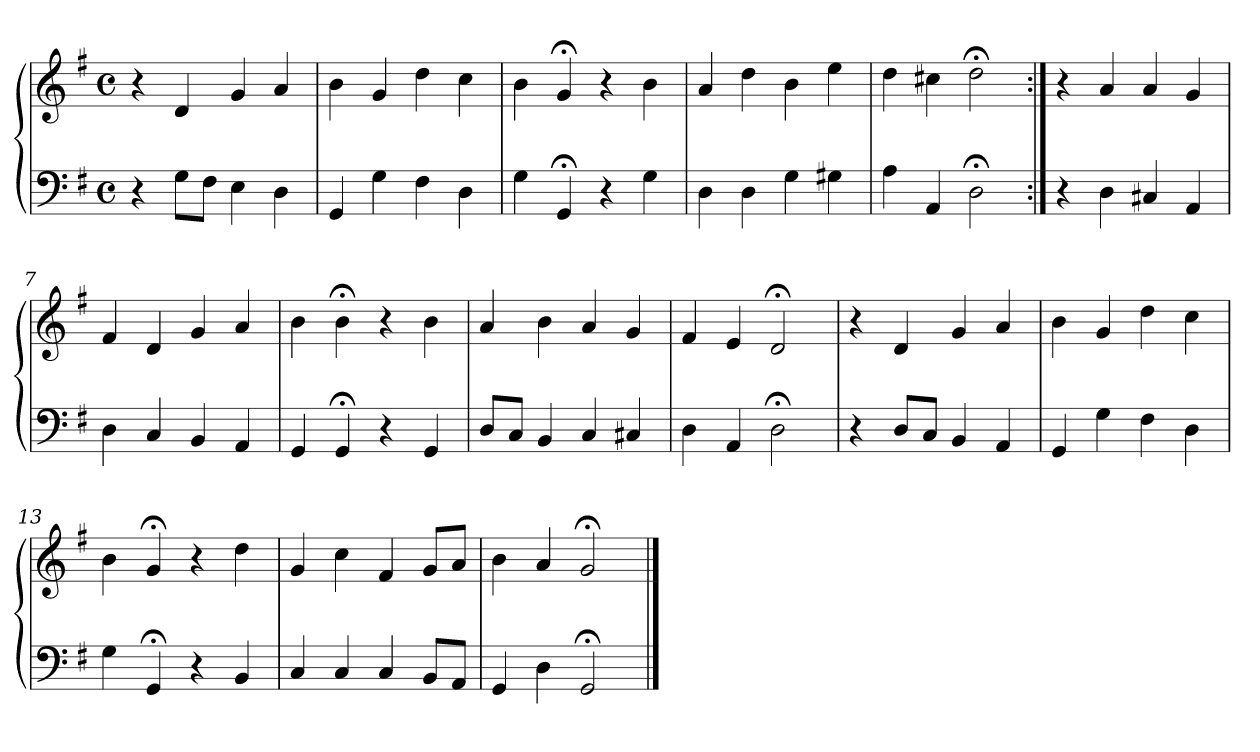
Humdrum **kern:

**kern	**kern
*part1	*part1
*staff2	*staff1
*clefF4	*clefG2
*k[f#]	*k[f#]
*M4/4	*M4/4
*met(c)	*met(c)
=1	=1
4r	4r
8GL	4d
8F#J	.
4E	4g
4D	4a
=2	=2
4GG	4b
4G	4g
4F#	4dd
4D	4cc
=3	=3
4G	4b
4GG;<	4g;<
4r	4r
4G	4b
=4	=4
4D	4a
4D	4dd
4G	4b
4G#X	4ee
=5	=5
4A	4dd
4AA	4cc#X
2D;<	2dd;<
=6:|!	=6:|!
4r	4r
4D	4a
4C#X	4a
4AA	4g
=7	=7
4D	4f#
4C	4d
4BB	4g
4AA	4a
!!LO:LB:g=z
=8	=8
4GG	4b
4GG;<	4b;<
4r	4r
4GG	4b
=9	=9
8DL	4a
8CJ	.
4BB	4b
4C	4a
4C#X	4g
=10	=10
4D	4f#
4AA	4e
2D;<	2d;<
=11	=11
4r	4r
8DL	4d
8CJ	.
4BB	4g
4AA	4a
=12	=12
4GG	4b
4G	4g
4F#	4dd
4D	4cc
=13	=13
4G	4b
4GG;<	4g;<
4r	4r
4BB	4dd
=14	=14
4C	4g
4C	4cc
4C	4f#
8BBL	8gL
8AAJ	8aJ
!!LO:LB:g=z
=15	=15
4GG	4b
4D	4a
2GG;<	2g;<
==	==
*-	*-
